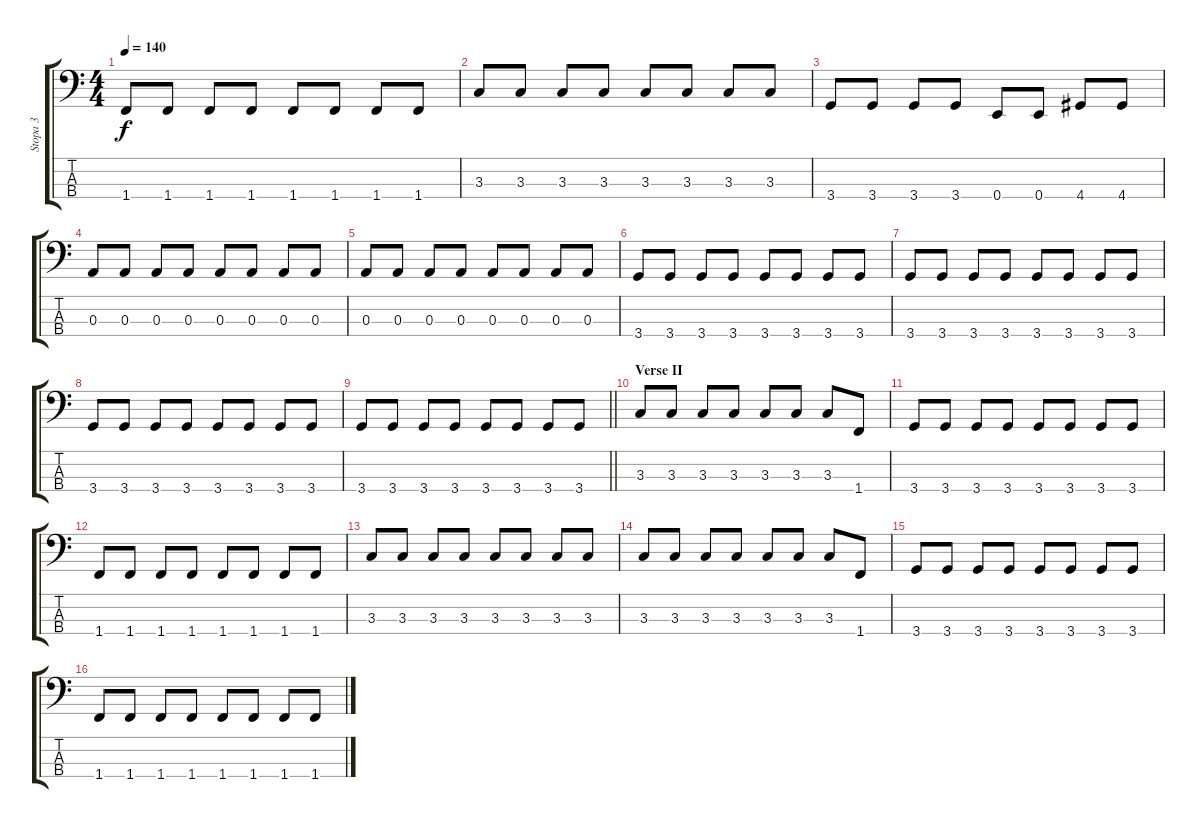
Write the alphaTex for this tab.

\track ("Stopa 3" "Stopa 3") {instrument electricbasspick}
\staff {score tabs}
\tuning (G2 D2 A1 E1) {hide}
\ts (4 4)
\tempo 140
\clef f4
\ks c
1.4.8{dy f} 1.4.8 1.4.8 1.4.8 1.4.8 1.4.8 1.4.8 1.4.8 |
3.3.8 3.3.8 3.3.8 3.3.8 3.3.8 3.3.8 3.3.8 3.3.8 |
3.4.8 3.4.8 3.4.8 3.4.8 0.4.8 0.4.8 4.4.8 4.4.8 |
0.3.8 0.3.8 0.3.8 0.3.8 0.3.8 0.3.8 0.3.8 0.3.8 |
0.3.8 0.3.8 0.3.8 0.3.8 0.3.8 0.3.8 0.3.8 0.3.8 |
3.4.8 3.4.8 3.4.8 3.4.8 3.4.8 3.4.8 3.4.8 3.4.8 |
3.4.8 3.4.8 3.4.8 3.4.8 3.4.8 3.4.8 3.4.8 3.4.8 |
3.4.8 3.4.8 3.4.8 3.4.8 3.4.8 3.4.8 3.4.8 3.4.8 |
\barLineRight lightlight
3.4.8 3.4.8 3.4.8 3.4.8 3.4.8 3.4.8 3.4.8 3.4.8 |
\section ("" "Verse II")
3.3.8 3.3.8 3.3.8 3.3.8 3.3.8 3.3.8 3.3.8 1.4.8 |
3.4.8 3.4.8 3.4.8 3.4.8 3.4.8 3.4.8 3.4.8 3.4.8 |
1.4.8 1.4.8 1.4.8 1.4.8 1.4.8 1.4.8 1.4.8 1.4.8 |
3.3.8 3.3.8 3.3.8 3.3.8 3.3.8 3.3.8 3.3.8 3.3.8 |
3.3.8 3.3.8 3.3.8 3.3.8 3.3.8 3.3.8 3.3.8 1.4.8 |
3.4.8 3.4.8 3.4.8 3.4.8 3.4.8 3.4.8 3.4.8 3.4.8 |
1.4.8 1.4.8 1.4.8 1.4.8 1.4.8 1.4.8 1.4.8 1.4.8
